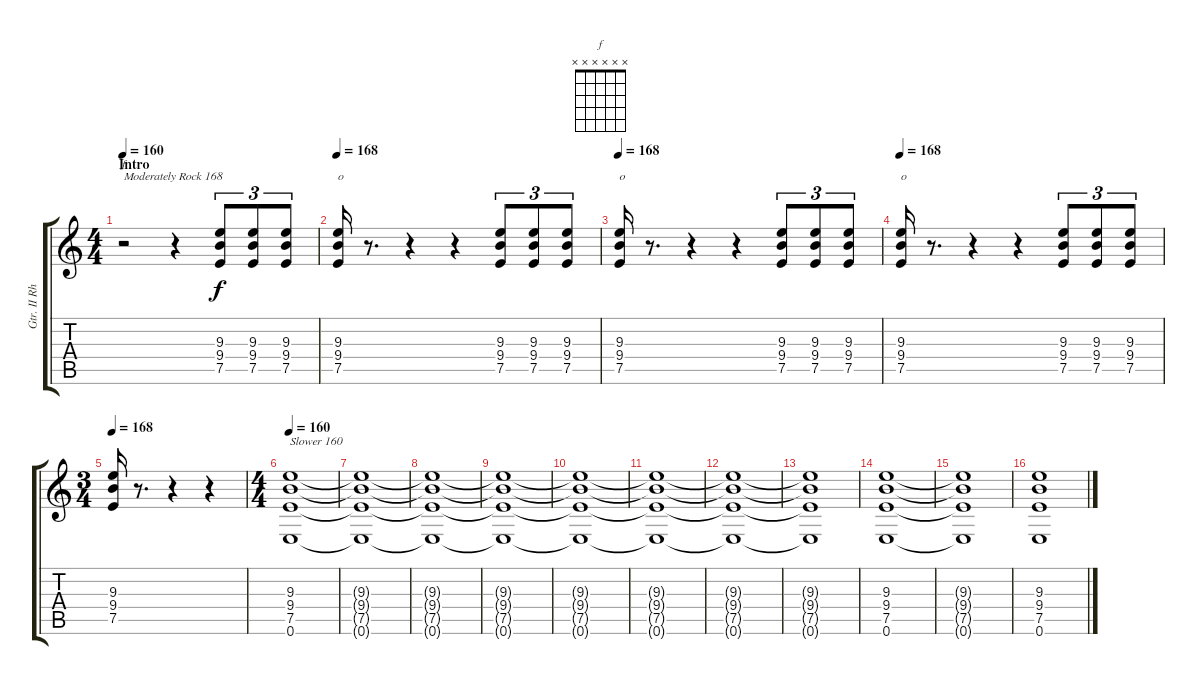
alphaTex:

\track ("Gtr. II Rhytm" "Gtr. II Rh") {instrument overdrivenguitar}
\staff {score tabs}
\tuning (E4 B3 G3 D3 A2 E2) {hide}
\chord ("f" x x x x x x)
\ts (4 4)
\section ("" "Intro")
\tempo 160
\tempo 168
\tempo 160
\clef g2
\ks c
r.2{ch "f" txt "Moderately Rock 168" dy f instrument overdrivenguitar} r.4 (9.3 9.4 7.5).8{tu (3 2)} (9.3 9.4 7.5).8{tu (3 2)} (9.3 9.4 7.5).8{tu (3 2)} |
\tempo 168
(9.3 9.4 7.5).16{txt "o"} r.8{d} r.4 r.4 (9.3 9.4 7.5).8{tu (3 2)} (9.3 9.4 7.5).8{tu (3 2)} (9.3 9.4 7.5).8{tu (3 2)} |
\tempo 168
(9.3 9.4 7.5).16{txt "o"} r.8{d} r.4 r.4 (9.3 9.4 7.5).8{tu (3 2)} (9.3 9.4 7.5).8{tu (3 2)} (9.3 9.4 7.5).8{tu (3 2)} |
\tempo 168
(9.3 9.4 7.5).16{txt "o"} r.8{d} r.4 r.4 (9.3 9.4 7.5).8{tu (3 2)} (9.3 9.4 7.5).8{tu (3 2)} (9.3 9.4 7.5).8{tu (3 2)} |
\ts (3 4)
\tempo 168
(9.3 9.4 7.5).16 r.8{d} r.4 r.4 |
\ts (4 4)
\tempo 160
(9.3 9.4 7.5 0.6).1{txt "Slower 160"} |
(9.3{t} 9.4{t} 7.5{t} 0.6{t}).1 |
(9.3{t} 9.4{t} 7.5{t} 0.6{t}).1 |
(9.3{t} 9.4{t} 7.5{t} 0.6{t}).1 |
(9.3{t} 9.4{t} 7.5{t} 0.6{t}).1 |
(9.3{t} 9.4{t} 7.5{t} 0.6{t}).1 |
(9.3{t} 9.4{t} 7.5{t} 0.6{t}).1 |
(9.3{t} 9.4{t} 7.5{t} 0.6{t}).1 |
(9.3 9.4 7.5 0.6).1 |
(9.3{t} 9.4{t} 7.5{t} 0.6{t}).1 |
(9.3 9.4 7.5 0.6).1
